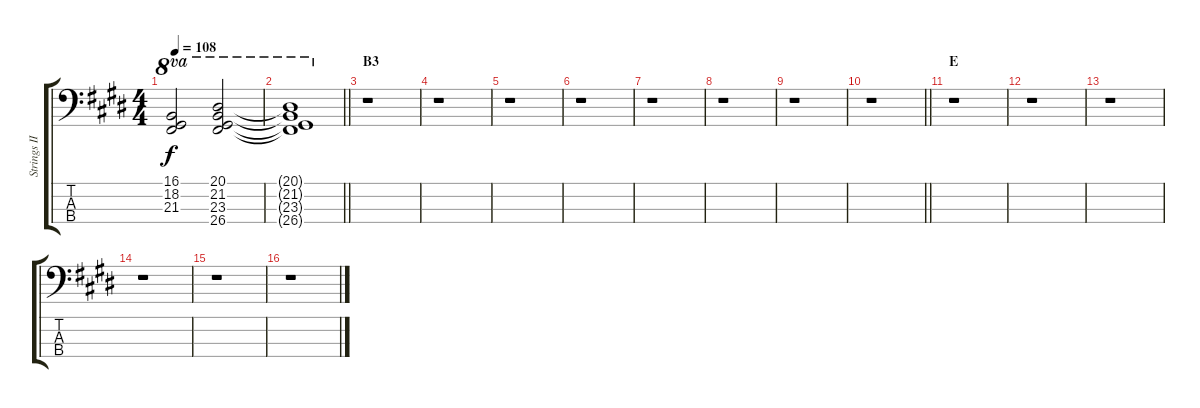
\track ("Strings II" "Strings II") {instrument stringensemble1}
\staff {score tabs}
\tuning (G2 D2 A1 E1) {hide}
\ts (4 4)
\tempo 108
\clef f4
\ks e
(16.1 18.2 21.3).2{ot 8va dy f} (20.1 21.2 23.3 26.4).2{ot 8va} |
\barLineRight lightlight
(20.1{t} 21.2{t} 23.3{t} 26.4{t}).1{ot 8va} |
\section ("" "B3")
r.1 |
r.1 |
r.1 |
r.1 |
r.1 |
r.1 |
r.1 |
\barLineRight lightlight
r.1 |
\section ("" "E")
r.1 |
r.1 |
r.1 |
r.1 |
r.1 |
r.1
